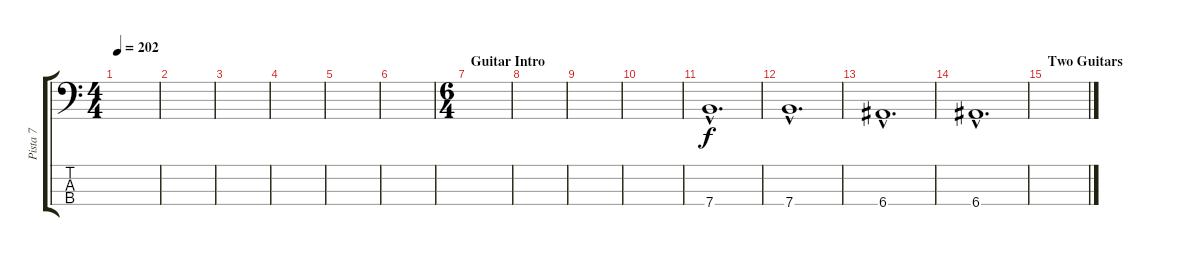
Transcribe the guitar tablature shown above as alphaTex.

\track ("Pista 7" "Pista 7") {instrument electricbassfinger}
\staff {score tabs}
\tuning (G2 D2 A1 E1) {hide}
\ts (4 4)
\tempo 202
\clef f4
\ks c
|
|
|
|
|
|
\ts (6 4)
\section ("" "Guitar Intro")
|
|
|
|
7.4{hac}.1{d} |
7.4{hac}.1{d} |
6.4{hac}.1{d} |
6.4{hac}.1{d} |
\section ("" "Two Guitars")
